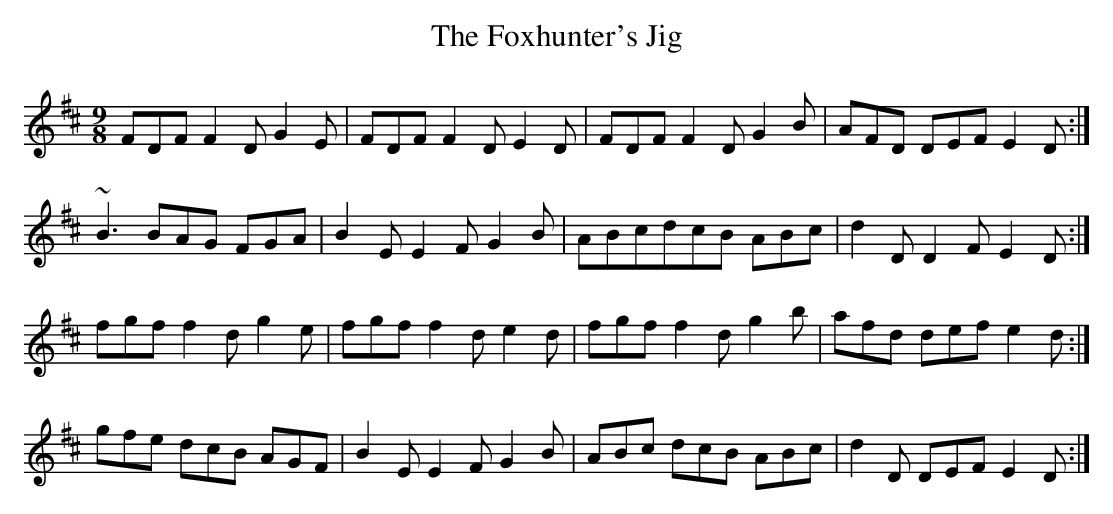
X:1
T:Foxhunter's Jig, The
M:9/8
L:1/8
E:13
K:D
FDF F2DG2 E|FDF F2DE2 D|FDF F2D G2B|AFD DEF E2D:|
~B3 BAG FGA|B2EE2FG2B|ABcdcB ABc|d2DD2FE2D:|
fgf f2dg2e|fgf f2de2d|fgf f2d g2b|afd def e2 d:|
gfe dcB AGF|B2E E2F G2B|ABc dcB ABc|d2D DEF E2 D:|
